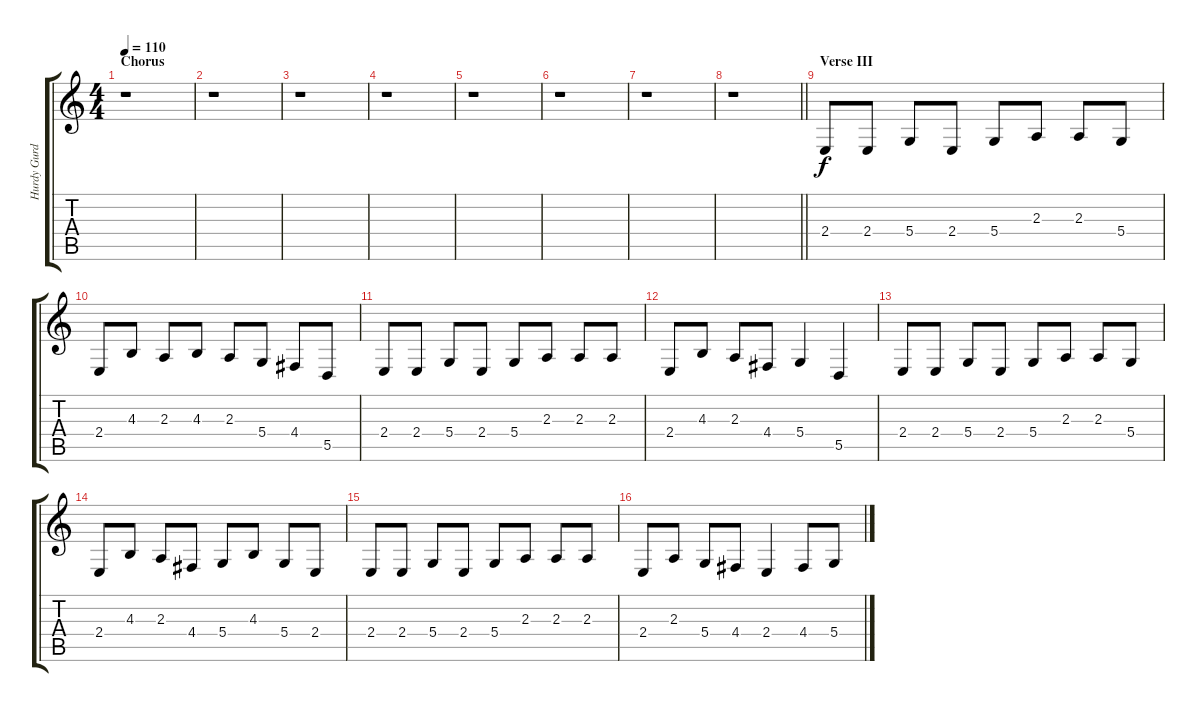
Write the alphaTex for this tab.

\track ("Hurdy Gurdy" "Hurdy Gurd") {instrument cello}
\staff {score tabs}
\tuning (E4 B3 G3 D3 A2 E2) {hide}
\ts (4 4)
\section ("" "Chorus")
\tempo 110
\clef g2
\ks c
r.1{dy f} |
r.1 |
r.1 |
r.1 |
r.1 |
r.1 |
r.1 |
\barLineRight lightlight
r.1 |
\section ("" "Verse III")
2.4.8 2.4.8 5.4.8 2.4.8 5.4.8 2.3.8 2.3.8 5.4.8 |
2.4.8 4.3.8 2.3.8 4.3.8 2.3.8 5.4.8 4.4.8 5.5.8 |
2.4.8 2.4.8 5.4.8 2.4.8 5.4.8 2.3.8 2.3.8 2.3.8 |
2.4.8 4.3.8 2.3.8 4.4.8 5.4.4 5.5.4 |
2.4.8 2.4.8 5.4.8 2.4.8 5.4.8 2.3.8 2.3.8 5.4.8 |
2.4.8 4.3.8 2.3.8 4.4.8 5.4.8 4.3.8 5.4.8 2.4.8 |
2.4.8 2.4.8 5.4.8 2.4.8 5.4.8 2.3.8 2.3.8 2.3.8 |
2.4.8 2.3.8 5.4.8 4.4.8 2.4.4 4.4.8 5.4.8
